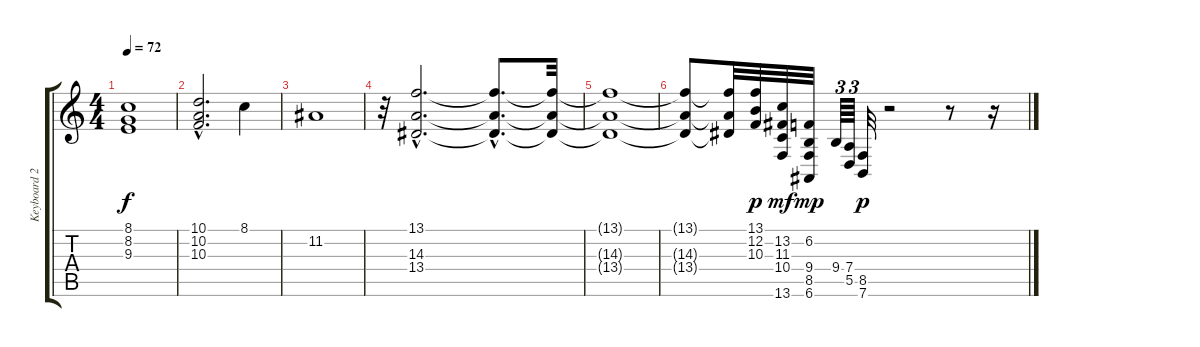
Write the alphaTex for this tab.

\track ("Keyboard 2" "Keyboard 2") {instrument drawbarorgan}
\staff {score tabs}
\tuning (E4 B3 G3 D3 A2 E2) {hide}
\ts (4 4)
\tempo 72
\clef g2
\ks c
(8.1 8.2 9.3).1{dy f} |
(10.1 10.2{hac} 10.3).2{d} 8.1.4 |
11.2.1 |
r.32 (13.1{hac} 14.3{hac} 13.4{hac}).2{d} (13.1{hac t} 14.3{hac t} 13.4{hac t}).8{d} (13.1{t} 14.3{t} 13.4{t}).32 |
(13.1{t} 14.3{t} 13.4{t}).1 |
(13.1{t} 14.3{t} 13.4{t}).8 (13.1{t} 14.3{t} 13.4{t}).32 (13.1 12.2 10.3).32{dy p} (13.2 11.3 10.4 13.6).32{dy mf} (6.2 9.4 8.5 6.6).32{dy mp} 9.4.64{tu (3 2)} (7.4 5.5).64{tu (3 2)} (8.5 7.6).32{dy p} r.2 r.8 r.16
